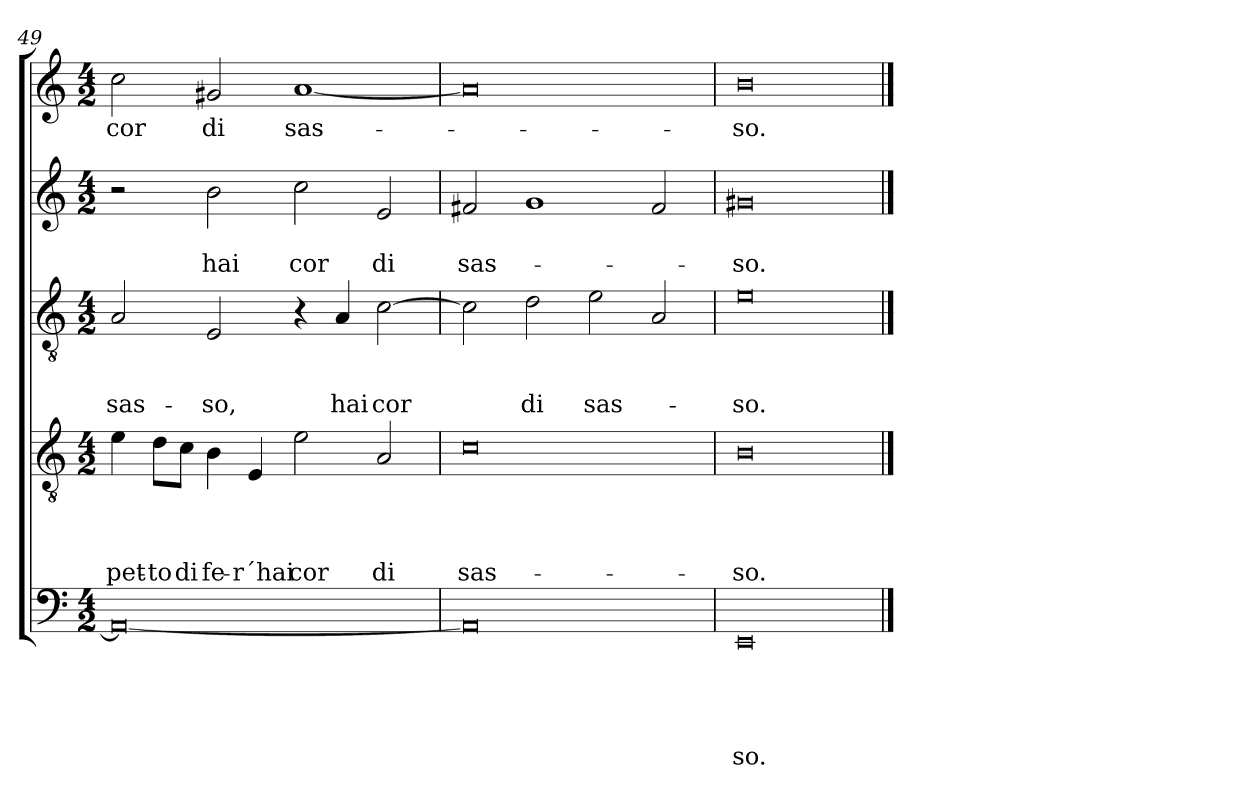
**kern	**text	**text	**text	**text	**text	**kern	**text	**text	**text	**text	**kern	**text	**text	**text	**kern	**text	**text	**kern	**text
*part5	*part5	*part5	*part5	*part5	*part5	*part4	*part4	*part4	*part4	*part4	*part3	*part3	*part3	*part3	*part2	*part2	*part2	*part1	*part1
*staff5	*staff5	*staff5	*staff5	*staff5	*staff5	*staff4	*staff4	*staff4	*staff4	*staff4	*staff3	*staff3	*staff3	*staff3	*staff2	*staff2	*staff2	*staff1	*staff1
*clefF4	*	*	*	*	*	*clefGv2	*	*	*	*	*clefGv2	*	*	*	*clefG2	*	*	*clefG2	*
*k[]	*	*	*	*	*	*k[]	*	*	*	*	*k[]	*	*	*	*k[]	*	*	*k[]	*
*C:	*	*	*	*	*	*C:	*	*	*	*	*C:	*	*	*	*C:	*	*	*C:	*
*M4/2	*	*	*	*	*	*M4/2	*	*	*	*	*M4/2	*	*	*	*M4/2	*	*	*M4/2	*
=49	=49	=49	=49	=49	=49	=49	=49	=49	=49	=49	=49	=49	=49	=49	=49	=49	=49	=49	=49
!	!	!	!	!	!	!	!	!	!	!LO:LY:b	!	!	!	!LO:LY:b	!	!	!	!	!LO:LY:b
0AA_	.	.	.	.	.	4e\	.	.	.	pet-	2A/	.	.	sas-	2r	.	.	2cc\	cor
!	!	!	!	!	!	!	!	!	!	!LO:LY:b	!	!	!	!	!	!	!	!	!
.	.	.	.	.	.	8d\L	.	.	.	-to	.	.	.	.	.	.	.	.	.
!	!	!	!	!	!	!	!	!	!	!LO:LY:b	!	!	!	!	!	!	!	!	!
.	.	.	.	.	.	8c\J	.	.	.	di	.	.	.	.	.	.	.	.	.
!	!	!	!	!	!	!	!	!	!	!LO:LY:b	!	!	!	!LO:LY:b	!	!	!LO:LY:b	!	!LO:LY:b
.	.	.	.	.	.	4B\	.	.	.	fe-	2E/	.	.	-so,	2b\	.	hai	2g#X/	di
!	!	!	!	!	!	!	!	!	!	!LO:LY:b	!	!	!	!	!	!	!	!	!
.	.	.	.	.	.	4E/	.	.	.	-r´hai	.	.	.	.	.	.	.	.	.
!	!	!	!	!	!	!	!	!	!	!LO:LY:b	!	!	!	!	!	!	!LO:LY:b	!	!LO:LY:b
.	.	.	.	.	.	2e\	.	.	.	cor	4r	.	.	.	2cc\	.	cor	[1a	sas-
!	!	!	!	!	!	!	!	!	!	!	!	!	!	!LO:LY:b	!	!	!	!	!
.	.	.	.	.	.	.	.	.	.	.	4A/	.	.	hai	.	.	.	.	.
!	!	!	!	!	!	!	!	!	!	!LO:LY:b	!	!	!	!LO:LY:b	!	!	!LO:LY:b	!	!
.	.	.	.	.	.	2A/	.	.	.	di	[2c\	.	.	cor	2e/	.	di	.	.
=50	=50	=50	=50	=50	=50	=50	=50	=50	=50	=50	=50	=50	=50	=50	=50	=50	=50	=50	=50
!	!	!	!	!	!	!	!	!	!	!LO:LY:b	!	!	!	!	!	!	!LO:LY:b	!	!
0AA]	.	.	.	.	.	0c	.	.	.	sas-	2c\]	.	.	.	2f#X/	.	sas-	0a]	.
!	!	!	!	!	!	!	!	!	!	!	!	!	!	!LO:LY:b	!	!	!	!	!
.	.	.	.	.	.	.	.	.	.	.	2d\	.	.	di	1g	.	.	.	.
!	!	!	!	!	!	!	!	!	!	!	!	!	!	!LO:LY:b	!	!	!	!	!
.	.	.	.	.	.	.	.	.	.	.	2e\	.	.	sas-	.	.	.	.	.
.	.	.	.	.	.	.	.	.	.	.	2A/	.	.	.	2f#/	.	.	.	.
=51	=51	=51	=51	=51	=51	=51	=51	=51	=51	=51	=51	=51	=51	=51	=51	=51	=51	=51	=51
!	!	!	!	!	!LO:LY:b	!	!	!	!	!LO:LY:b	!	!	!	!LO:LY:b	!	!	!LO:LY:b	!	!LO:LY:b
0EE	.	.	.	.	-so.	0B	.	.	.	-so.	0e	.	.	-so.	0g#X	.	-so.	0b	-so.
==	==	==	==	==	==	==	==	==	==	==	==	==	==	==	==	==	==	==	==
*-	*-	*-	*-	*-	*-	*-	*-	*-	*-	*-	*-	*-	*-	*-	*-	*-	*-	*-	*-
